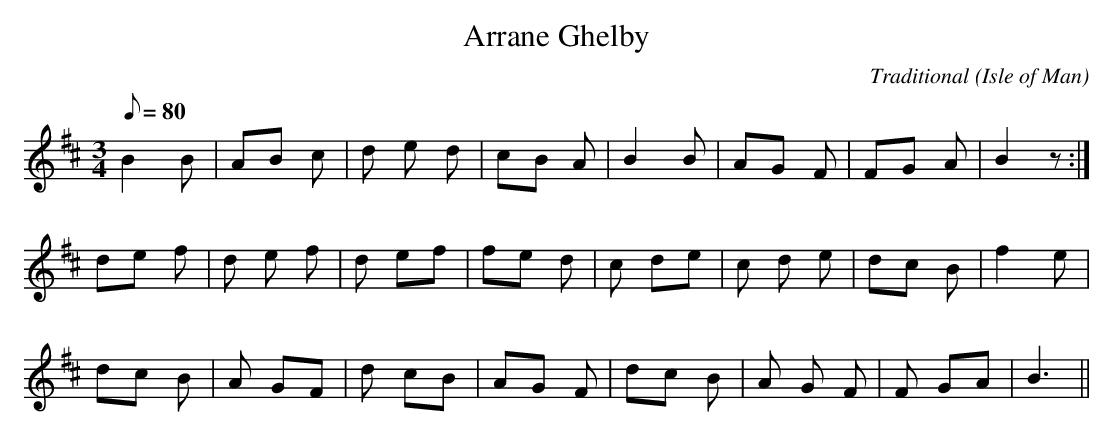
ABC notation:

X:1
T:Arrane Ghelby
C:Traditional
O:Isle of Man
M:3/4
Q:80
K:D
B2B|AB c|d e d|cB A|B2B|AG F|FG A|B2 z:|
de f|d e f|d ef|fe d|c de|c d e|dc B|f2 e|
dc B|A GF|d cB|AG F|dc B|A G F|F GA|B3||
